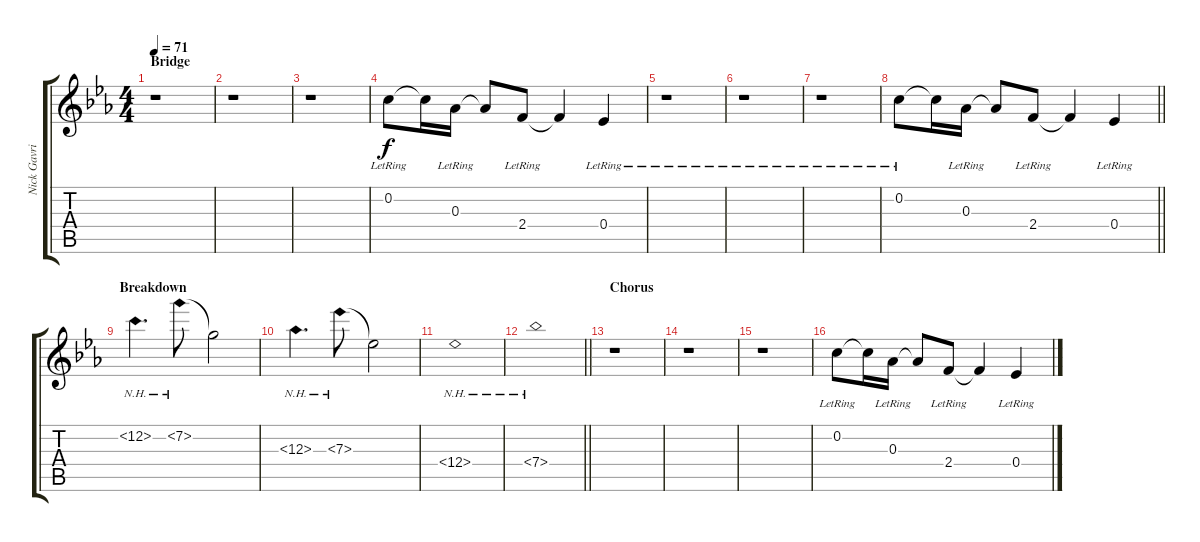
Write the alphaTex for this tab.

\track ("Nick Gavrilovic [Fill Guitar]" "Nick Gavri") {instrument electricguitarjazz}
\staff {score tabs}
\tuning (C4 C4 Ab3 Eb3 Bb2 F2) {hide}
\ts (4 4)
\section ("" "Bridge")
\tempo 71
\clef g2
\ks cminor
r.1{dy f} |
r.1 |
r.1 |
0.2{lr}.8 0.2{t}.16 0.3{lr}.16 0.3{t}.8 2.4{lr}.8 2.4{t}.4 0.4{lr}.4 |
r.1 |
r.1 |
r.1 |
\barLineRight lightlight
0.2{lr}.8 0.2{t}.16 0.3{lr}.16 0.3{t}.8 2.4{lr}.8 2.4{t}.4 0.4{lr}.4 |
\section ("" "Breakdown")
12.2{nh}.4{d} 7.2{nh}.8 7.2{t}.2 |
12.3{nh}.4{d} 7.3{nh}.8 7.3{t}.2 |
12.4{nh}.1 |
\barLineRight lightlight
7.4{nh}.1 |
\section ("" "Chorus")
r.1 |
r.1 |
r.1 |
0.2{lr}.8 0.2{t}.16 0.3{lr}.16 0.3{t}.8 2.4{lr}.8 2.4{t}.4 0.4{lr}.4
